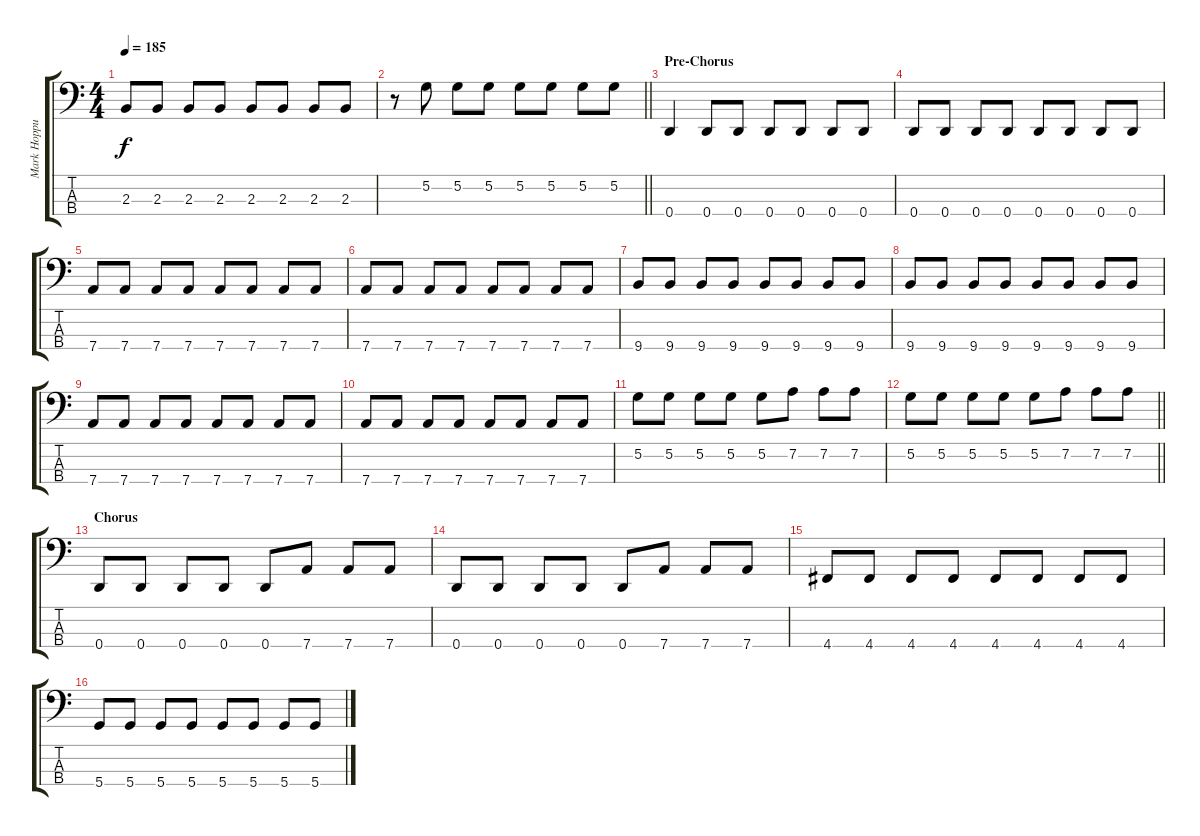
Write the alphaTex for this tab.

\track ("Mark Hoppus - Bass" "Mark Hoppu") {instrument electricbasspick}
\staff {score tabs}
\tuning (G2 D2 A1 D1) {hide}
\ts (4 4)
\tempo 185
\clef f4
\ks c
2.3.8{dy f} 2.3.8 2.3.8 2.3.8 2.3.8 2.3.8 2.3.8 2.3.8 |
\barLineRight lightlight
r.8 5.2.8 5.2.8 5.2.8 5.2.8 5.2.8 5.2.8 5.2.8 |
\section ("" "Pre-Chorus")
0.4.4 0.4.8 0.4.8 0.4.8 0.4.8 0.4.8 0.4.8 |
0.4.8 0.4.8 0.4.8 0.4.8 0.4.8 0.4.8 0.4.8 0.4.8 |
7.4.8 7.4.8 7.4.8 7.4.8 7.4.8 7.4.8 7.4.8 7.4.8 |
7.4.8 7.4.8 7.4.8 7.4.8 7.4.8 7.4.8 7.4.8 7.4.8 |
9.4.8 9.4.8 9.4.8 9.4.8 9.4.8 9.4.8 9.4.8 9.4.8 |
9.4.8 9.4.8 9.4.8 9.4.8 9.4.8 9.4.8 9.4.8 9.4.8 |
7.4.8 7.4.8 7.4.8 7.4.8 7.4.8 7.4.8 7.4.8 7.4.8 |
7.4.8 7.4.8 7.4.8 7.4.8 7.4.8 7.4.8 7.4.8 7.4.8 |
5.2.8 5.2.8 5.2.8 5.2.8 5.2.8 7.2.8 7.2.8 7.2.8 |
\barLineRight lightlight
5.2.8 5.2.8 5.2.8 5.2.8 5.2.8 7.2.8 7.2.8 7.2.8 |
\section ("" "Chorus")
0.4.8 0.4.8 0.4.8 0.4.8 0.4.8 7.4.8 7.4.8 7.4.8 |
0.4.8 0.4.8 0.4.8 0.4.8 0.4.8 7.4.8 7.4.8 7.4.8 |
4.4.8 4.4.8 4.4.8 4.4.8 4.4.8 4.4.8 4.4.8 4.4.8 |
5.4.8 5.4.8 5.4.8 5.4.8 5.4.8 5.4.8 5.4.8 5.4.8
